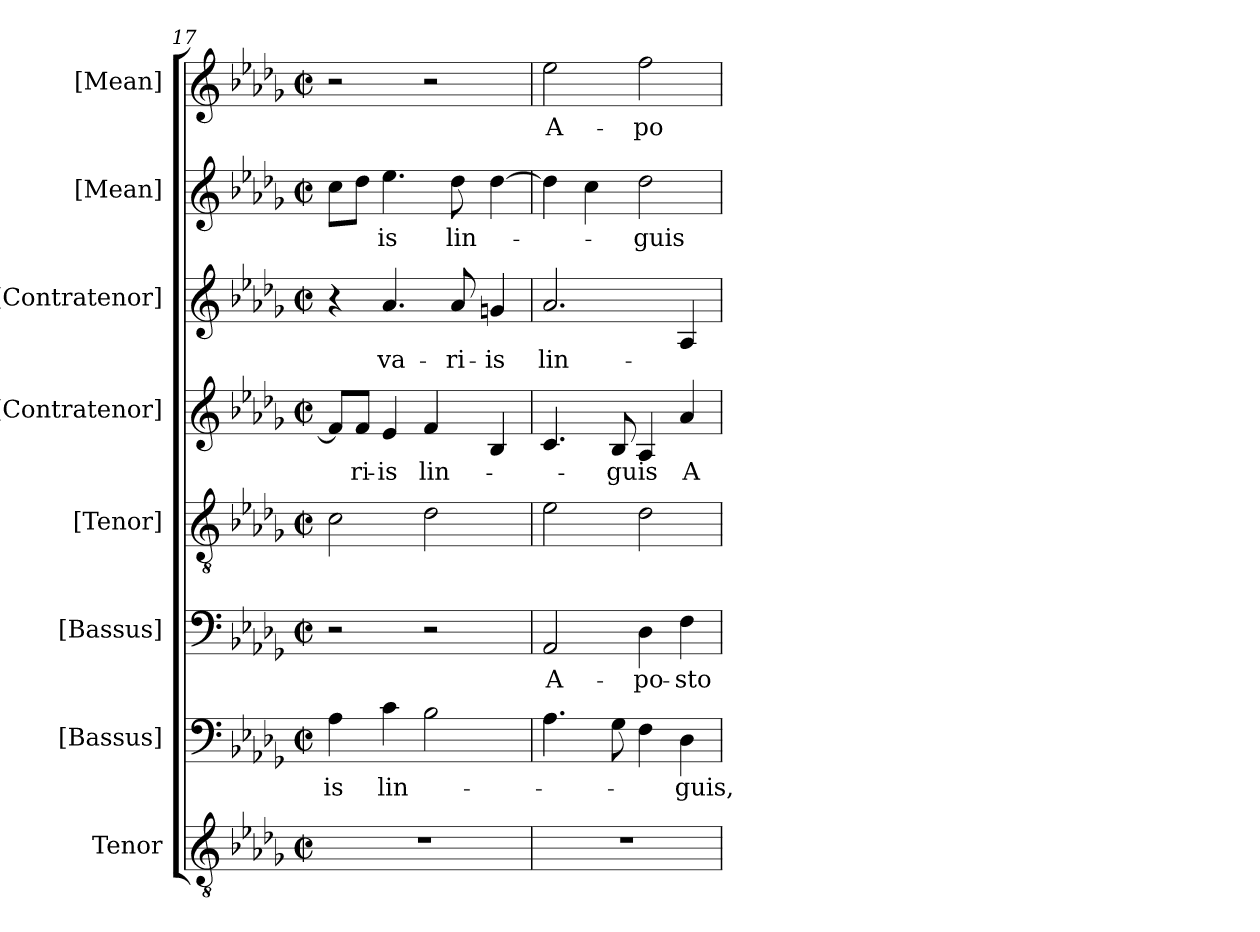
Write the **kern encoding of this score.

**kern	**kern	**text	**kern	**text	**kern	**kern	**text	**kern	**text	**kern	**text	**kern	**text
*part8	*part7	*part7	*part6	*part6	*part5	*part4	*part4	*part3	*part3	*part2	*part2	*part1	*part1
*staff8	*staff7	*staff7	*staff6	*staff6	*staff5	*staff4	*staff4	*staff3	*staff3	*staff2	*staff2	*staff1	*staff1
*I"Tenor	*I"[Bassus]	*	*I"[Bassus]	*	*I"[Tenor]	*I"[Contratenor]	*	*I"[Contratenor]	*	*I"[Mean]	*	*I"[Mean]	*
*	*	*	*	*	*I'T.	*	*	*	*	*	*	*	*
*clefGv2	*clefF4	*	*clefF4	*	*clefGv2	*clefG2	*	*clefG2	*	*clefG2	*	*clefG2	*
*ITrd7c12	*	*	*	*	*ITrd7c12	*ITrd7c12	*	*ITrd7c12	*	*	*	*	*
*k[b-e-a-d-g-]	*k[b-e-a-d-g-]	*	*k[b-e-a-d-g-]	*	*k[b-e-a-d-g-]	*k[b-e-a-d-g-]	*	*k[b-e-a-d-g-]	*	*k[b-e-a-d-g-]	*	*k[b-e-a-d-g-]	*
*b-:	*b-:	*	*b-:	*	*b-:	*b-:	*	*b-:	*	*b-:	*	*b-:	*
*M2/2	*M2/2	*	*M2/2	*	*M2/2	*M2/2	*	*M2/2	*	*M2/2	*	*M2/2	*
*met(c|)	*met(c|)	*	*met(c|)	*	*met(c|)	*met(c|)	*	*met(c|)	*	*met(c|)	*	*met(c|)	*
=17	=17	=17	=17	=17	=17	=17	=17	=17	=17	=17	=17	=17	=17
!	!	!LO:LY:b:color=#000000	!	!	!	!	!	!	!	!	!	!	!
1r	4A-i\	-is	2r	.	2Ci\	8Fi/L]	.	4r	.	8cci\L	.	2r	.
!	!	!	!	!	!	!	!LO:LY:b:color=#000000	!	!	!	!	!	!
.	.	.	.	.	.	8Fi/J	-ri-	.	.	8dd-i\J	.	.	.
!	!	!LO:LY:b:color=#000000	!	!	!	!	!	!	!	!	!	!	!
!	!	!	!	!	!	!	!LO:LY:b:color=#000000	!	!	!	!	!	!
!	!	!	!	!	!	!	!	!	!LO:LY:b:color=#000000	!	!	!	!
!	!	!	!	!	!	!	!	!	!	!	!LO:LY:b:color=#000000	!	!
.	4ci\	lin-	.	.	.	4E-i/	-is	4.A-i/	va-	4.ee-i\	-is	.	.
!	!	!	!	!	!	!	!LO:LY:b:color=#000000	!	!	!	!	!	!
.	2B-i\	.	2r	.	2D-i\	4Fi/	lin-	.	.	.	.	2r	.
!	!	!	!	!	!	!	!	!	!LO:LY:b:color=#000000	!	!	!	!
!	!	!	!	!	!	!	!	!	!	!	!LO:LY:b:color=#000000	!	!
.	.	.	.	.	.	.	.	8A-i/	-ri-	8dd-i\	lin-	.	.
!	!	!	!	!	!	!	!	!	!LO:LY:b:color=#000000	!	!	!	!
.	.	.	.	.	.	4BB-i/	.	4Gni/	-is	[>4dd-i\	.	.	.
=18	=18	=18	=18	=18	=18	=18	=18	=18	=18	=18	=18	=18	=18
!	!	!	!	!LO:LY:b:color=#000000	!	!	!	!	!	!	!	!	!
!	!	!	!	!	!	!	!	!	!LO:LY:b:color=#000000	!	!	!	!
!	!	!	!	!	!	!	!	!	!	!	!	!	!LO:LY:b:color=#000000
1r	4.A-i\	.	2AA-i/	A-	2E-i\	4.Ci/	.	2.A-i/	lin-	4dd-i\]	.	2ee-i\	A-
.	.	.	.	.	.	.	.	.	.	4cci\	.	.	.
!	!	!	!	!	!	!	!LO:LY:b:color=#000000	!	!	!	!	!	!
.	8G-i\	.	.	.	.	8BB-i/	-guis	.	.	.	.	.	.
!	!	!	!	!LO:LY:b:color=#000000	!	!	!	!	!	!	!	!	!
!	!	!	!	!	!	!	!	!	!	!	!LO:LY:b:color=#000000	!	!
!	!	!	!	!	!	!	!	!	!	!	!	!	!LO:LY:b:color=#000000
.	4Fi\	.	4D-i\	-po-	2D-i\	4AA-i/	.	.	.	2dd-i\	-guis	2ffi\	-po-
!	!	!LO:LY:b:color=#000000	!	!	!	!	!	!	!	!	!	!	!
!	!	!	!	!LO:LY:b:color=#000000	!	!	!	!	!	!	!	!	!
!	!	!	!	!	!	!	!LO:LY:b:color=#000000	!	!	!	!	!	!
.	4D-i\	-guis,	4Fi\	-sto-	.	4A-i/	A-	4AA-i/	.	.	.	.	.
=	=	=	=	=	=	=	=	=	=	=	=	=	=
*-	*-	*-	*-	*-	*-	*-	*-	*-	*-	*-	*-	*-	*-
